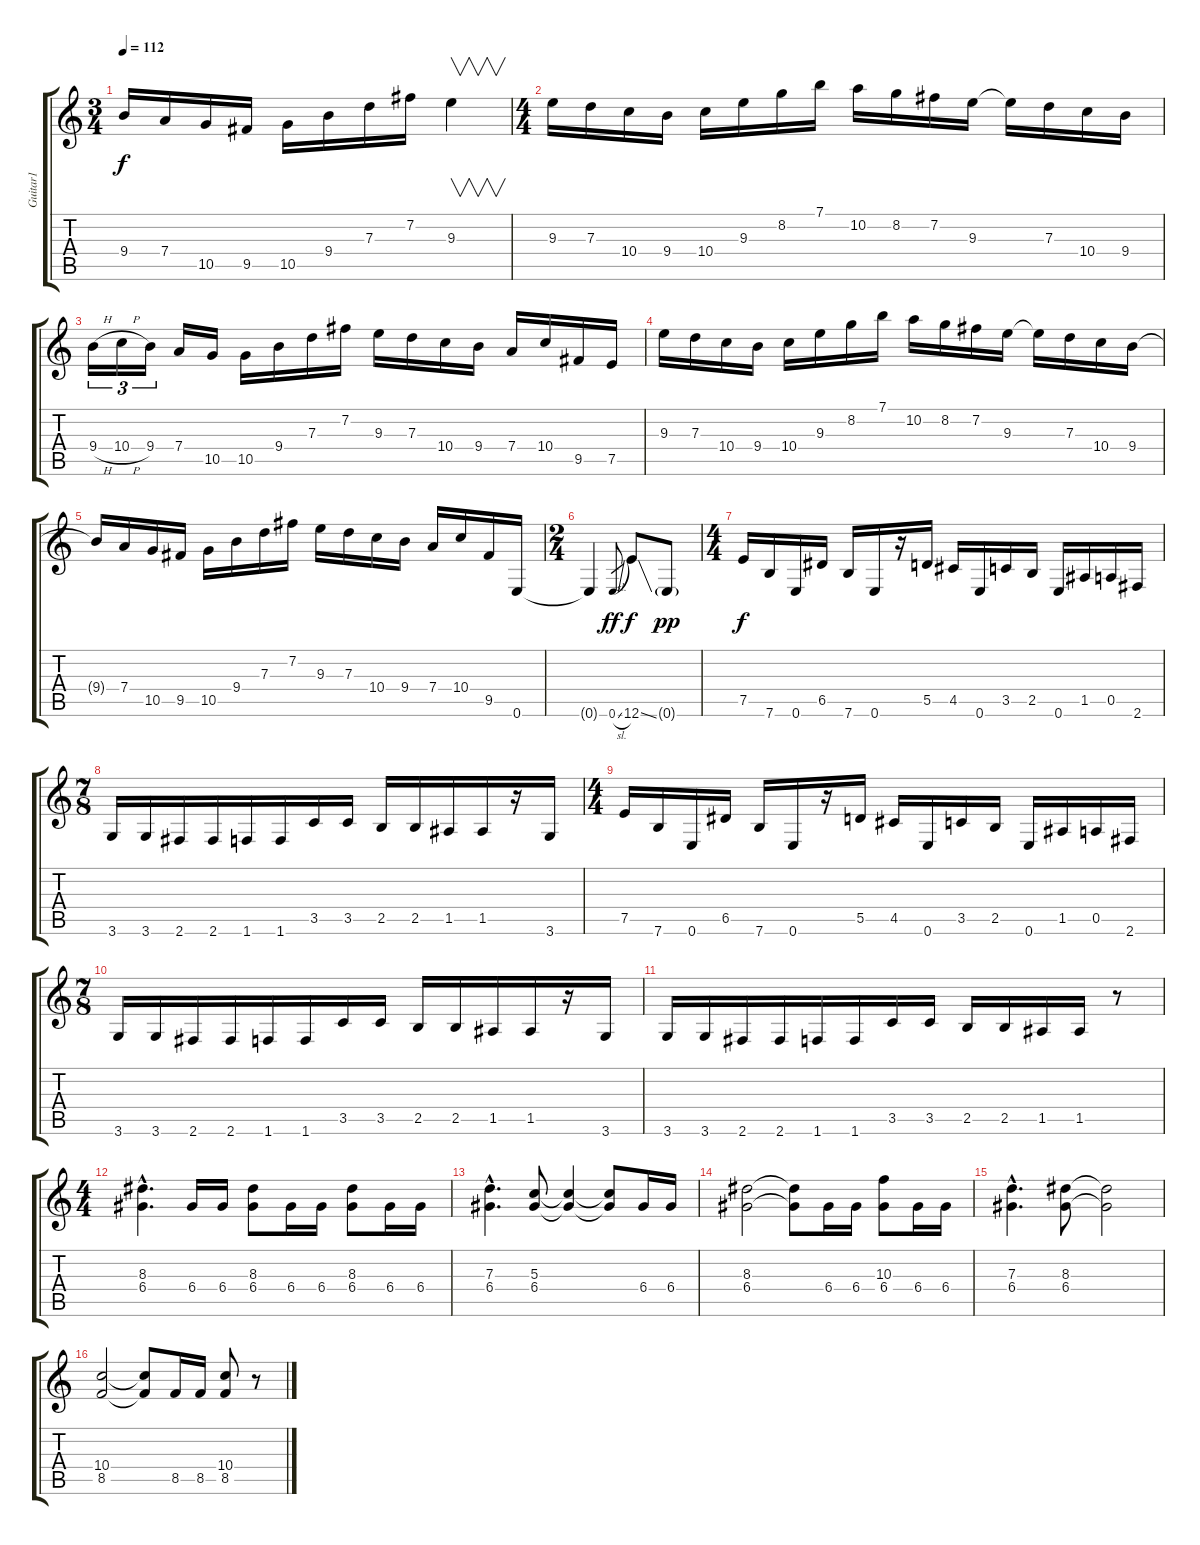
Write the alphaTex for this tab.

\track ("Guitar1" "Guitar1") {instrument distortionguitar}
\staff {score tabs}
\tuning (E4 B3 G3 D3 A2 E2) {hide}
\ts (3 4)
\tempo 112
\clef g2
\ks c
9.4{t}.16{dy f} 7.4.16 10.5.16 9.5.16 10.5.16 9.4.16 7.3.16 7.2.16 9.3.4{v} |
\ts (4 4)
9.3.16 7.3.16 10.4.16 9.4.16 10.4.16 9.3.16 8.2.16 7.1.16 10.2.16 8.2.16 7.2.16 9.3.16 9.3{t}.16 7.3.16 10.4.16 9.4.16 |
9.4{h}.16{tu (3 2)} 10.4{h}.16{tu (3 2)} 9.4.16{tu (3 2)} 7.4.16 10.5.16 10.5.16 9.4.16 7.3.16 7.2.16 9.3.16 7.3.16 10.4.16 9.4.16 7.4.16 10.4.16 9.5.16 7.5.16 |
9.3.16 7.3.16 10.4.16 9.4.16 10.4.16 9.3.16 8.2.16 7.1.16 10.2.16 8.2.16 7.2.16 9.3.16 9.3{t}.16 7.3.16 10.4.16 9.4.16 |
9.4{t}.16 7.4.16 10.5.16 9.5.16 10.5.16 9.4.16 7.3.16 7.2.16 9.3.16 7.3.16 10.4.16 9.4.16 7.4.16 10.4.16 9.5.16 0.6.16 |
\ts (2 4)
0.6{t}.4 0.6{sl}.8{gr dy ff} 12.6{ss}.8{dy f} 0.6{g}.8{dy pp} |
\ts (4 4)
7.5.16{dy f} 7.6.16 0.6.16 6.5.16 7.6.16 0.6.16 r.16 5.5.16 4.5.16 0.6.16 3.5.16 2.5.16 0.6.16 1.5.16 0.5.16 2.6.16 |
\ts (7 8)
3.6.16 3.6.16 2.6.16 2.6.16 1.6.16 1.6.16 3.5.16 3.5.16 2.5.16 2.5.16 1.5.16 1.5.16 r.16 3.6.16 |
\ts (4 4)
7.5.16 7.6.16 0.6.16 6.5.16 7.6.16 0.6.16 r.16 5.5.16 4.5.16 0.6.16 3.5.16 2.5.16 0.6.16 1.5.16 0.5.16 2.6.16 |
\ts (7 8)
3.6.16 3.6.16 2.6.16 2.6.16 1.6.16 1.6.16 3.5.16 3.5.16 2.5.16 2.5.16 1.5.16 1.5.16 r.16 3.6.16 |
3.6.16 3.6.16 2.6.16 2.6.16 1.6.16 1.6.16 3.5.16 3.5.16 2.5.16 2.5.16 1.5.16 1.5.16 r.8 |
\ts (4 4)
(8.3{hac} 6.4{hac}).4{d volume 13} 6.4.16 6.4.16 (8.3 6.4).8 6.4.16 6.4.16 (8.3 6.4).8 6.4.16 6.4.16 |
(7.3{hac} 6.4{hac}).4{d} (5.3 6.4).8 (5.3{t} 6.4{t}).4 (5.3{t} 6.4{t}).8 6.4.16 6.4.16 |
(8.3 6.4).2 (8.3{t} 6.4{t}).8 6.4.16 6.4.16 (10.3 6.4).8 6.4.16 6.4.16 |
(7.3{hac} 6.4{hac}).4{d} (8.3 6.4).8 (8.3{t} 6.4{t}).2 |
(10.4 8.5).2 (10.4{t} 8.5{t}).8 8.5.16 8.5.16 (10.4 8.5).8 r.8
